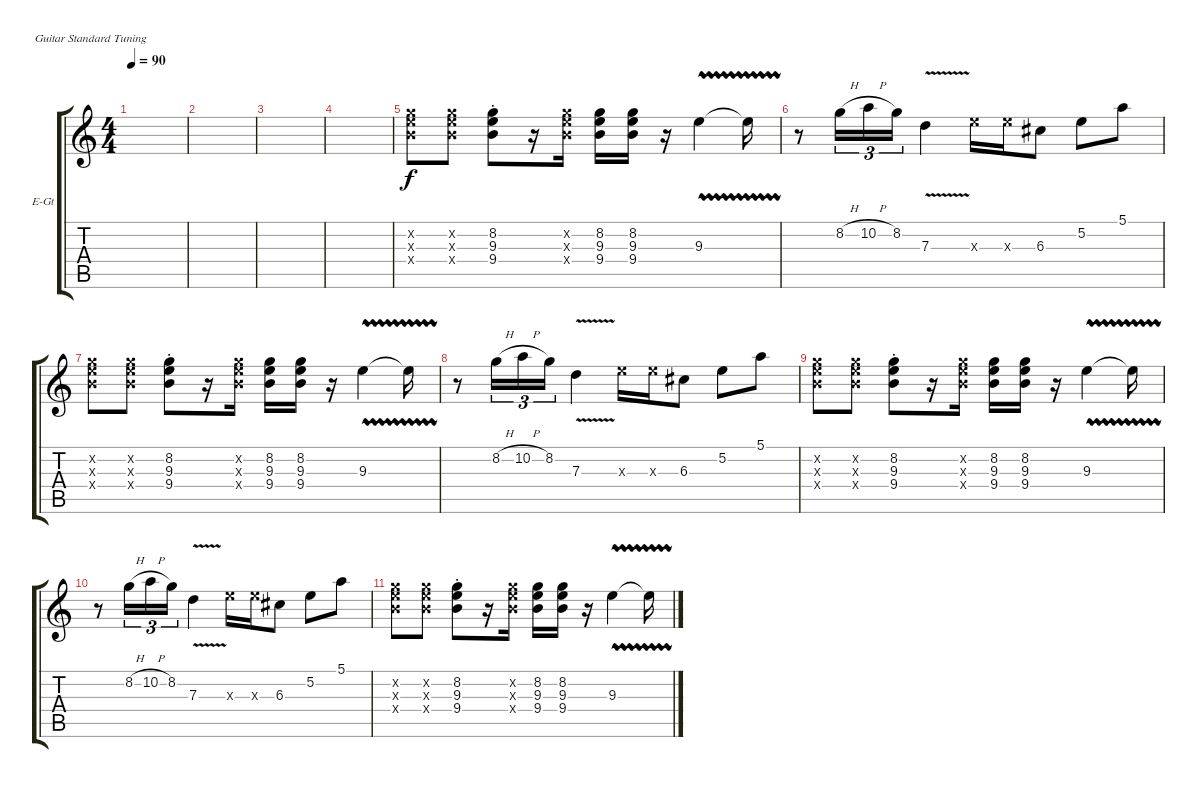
\defaultSystemsLayout 4
\bracketExtendMode groupsimilarinstruments
\firstSystemTrackNameOrientation horizontal
\otherSystemsTrackNameOrientation horizontal
\track ("Electric Guitar" "E-Gt") {instrument electricguitarclean}
\staff {score tabs}
\tuning (E4 B3 G3 D3 A2 E2)
\ts (4 4)
\tempo 90
\clef g2
\ks c
|
|
|
|
(8.2{x} 9.3{x} 9.4{x}).8 (9.4{x} 9.3{x} 8.2{x}).8 (8.2{st} 9.3{st} 9.4{st}).8 r.16 (8.2{x} 9.3{x} 9.4{x}).16 (8.2 9.3 9.4).16 (8.2 9.3 9.4).16 r.16 9.3{vw}.4 9.3{vw t}.16 |
r.8 8.2{h}.16{tu (3 2)} 10.2{h}.16{tu (3 2)} 8.2.16{tu (3 2)} 7.3{v}.4 9.3{x}.16 9.3{x}.16 6.3.8 5.2.8 5.1.8 |
(8.2{x} 9.3{x} 9.4{x}).8 (9.4{x} 9.3{x} 8.2{x}).8 (8.2{st} 9.3{st} 9.4{st}).8 r.16 (8.2{x} 9.3{x} 9.4{x}).16 (8.2 9.3 9.4).16 (8.2 9.3 9.4).16 r.16 9.3{vw}.4 9.3{vw t}.16 |
r.8 8.2{h}.16{tu (3 2)} 10.2{h}.16{tu (3 2)} 8.2.16{tu (3 2)} 7.3{v}.4 9.3{x}.16 9.3{x}.16 6.3.8 5.2.8 5.1.8 |
(8.2{x} 9.3{x} 9.4{x}).8 (9.4{x} 9.3{x} 8.2{x}).8 (8.2{st} 9.3{st} 9.4{st}).8 r.16 (8.2{x} 9.3{x} 9.4{x}).16 (8.2 9.3 9.4).16 (8.2 9.3 9.4).16 r.16 9.3{vw}.4 9.3{vw t}.16 |
r.8 8.2{h}.16{tu (3 2)} 10.2{h}.16{tu (3 2)} 8.2.16{tu (3 2)} 7.3{v}.4 9.3{x}.16 9.3{x}.16 6.3.8 5.2.8 5.1.8 |
(8.2{x} 9.3{x} 9.4{x}).8 (9.4{x} 9.3{x} 8.2{x}).8 (8.2{st} 9.3{st} 9.4{st}).8 r.16 (8.2{x} 9.3{x} 9.4{x}).16 (8.2 9.3 9.4).16 (8.2 9.3 9.4).16 r.16 9.3{vw}.4 9.3{vw t}.16
